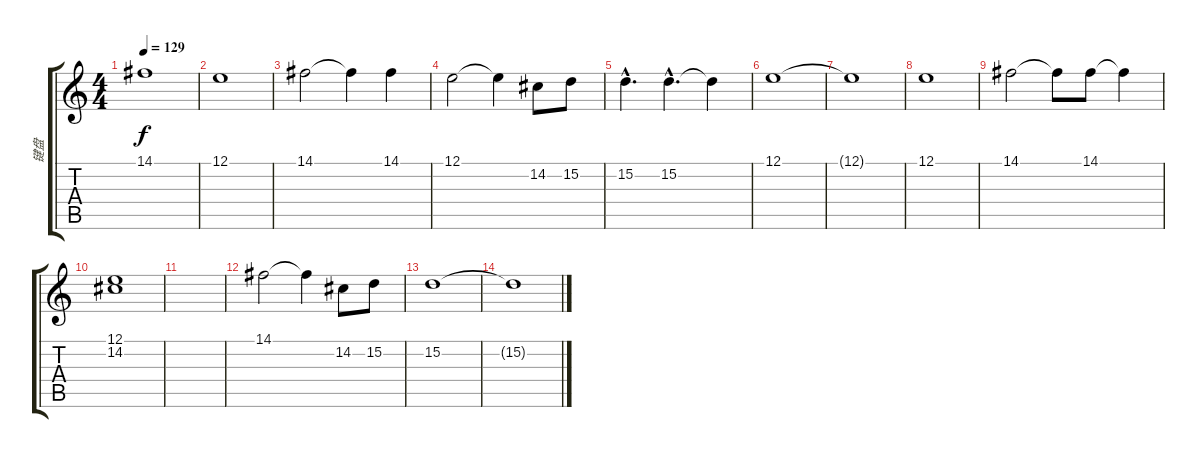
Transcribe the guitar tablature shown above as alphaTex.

\track ("键盘" "键盘") {instrument electricpiano2}
\staff {score tabs}
\tuning (E4 B3 G3 D3 A2 E2) {hide}
\ts (4 4)
\tempo 129
\clef g2
\ks c
14.1.1{dy f} |
12.1.1 |
14.1.2 14.1{t}.4 14.1.4 |
12.1.2 12.1{t}.4 14.2.8 15.2.8 |
15.2{hac}.4{d} 15.2{hac}.4{d} 15.2{t}.4 |
12.1.1 |
12.1{t}.1 |
12.1.1 |
14.1.2 14.1{t}.8 14.1.8 14.1{t}.4 |
(12.1 14.2).1 |
|
14.1.2 14.1{t}.4 14.2.8 15.2.8 |
15.2.1 |
15.2{t}.1
